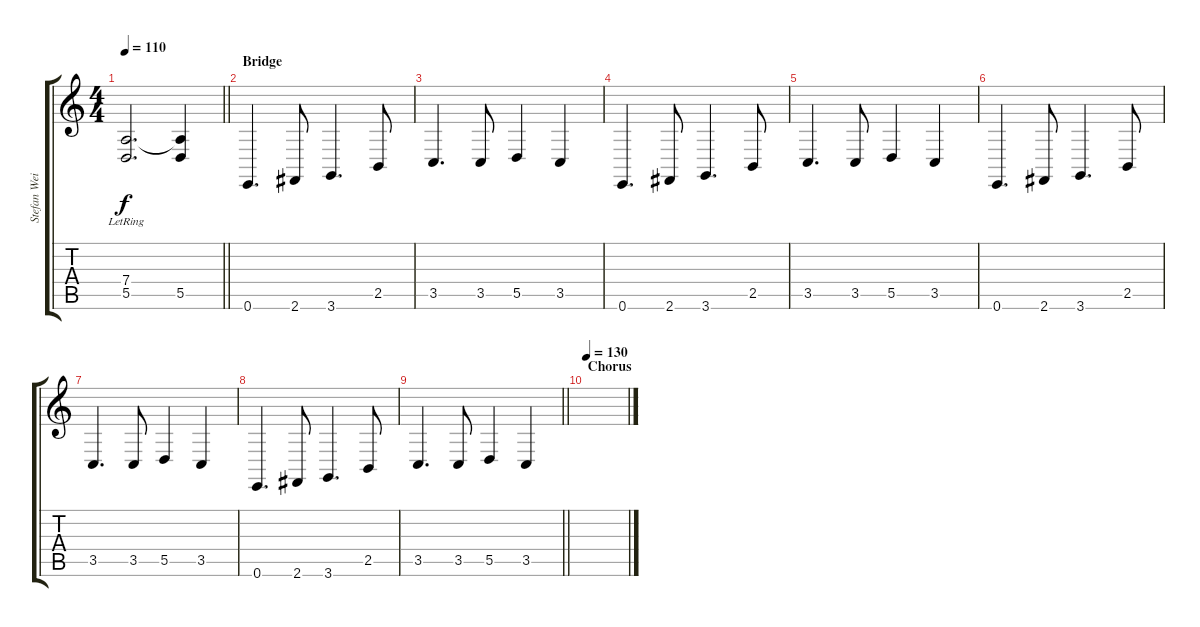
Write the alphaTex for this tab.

\track ("Stefan Weiler - L Hand" "Stefan Wei") {instrument electricgrandpiano}
\staff {score tabs}
\tuning (E4 B3 G3 D3 A2 E2) {hide}
\ts (4 4)
\tempo 110
\clef g2
\barLineRight lightlight
\ks c
(7.4{lr} 5.5{lr}).2{d dy f} (7.4{t} 5.5).4 |
\section ("" "Bridge")
0.6.4{d} 2.6.8 3.6.4{d} 2.5.8 |
3.5.4{d} 3.5.8 5.5.4 3.5.4 |
0.6.4{d} 2.6.8 3.6.4{d} 2.5.8 |
3.5.4{d} 3.5.8 5.5.4 3.5.4 |
0.6.4{d} 2.6.8 3.6.4{d} 2.5.8 |
3.5.4{d} 3.5.8 5.5.4 3.5.4 |
0.6.4{d} 2.6.8 3.6.4{d} 2.5.8 |
\barLineRight lightlight
3.5.4{d} 3.5.8 5.5.4 3.5.4 |
\section ("" "Chorus")
\tempo 130
